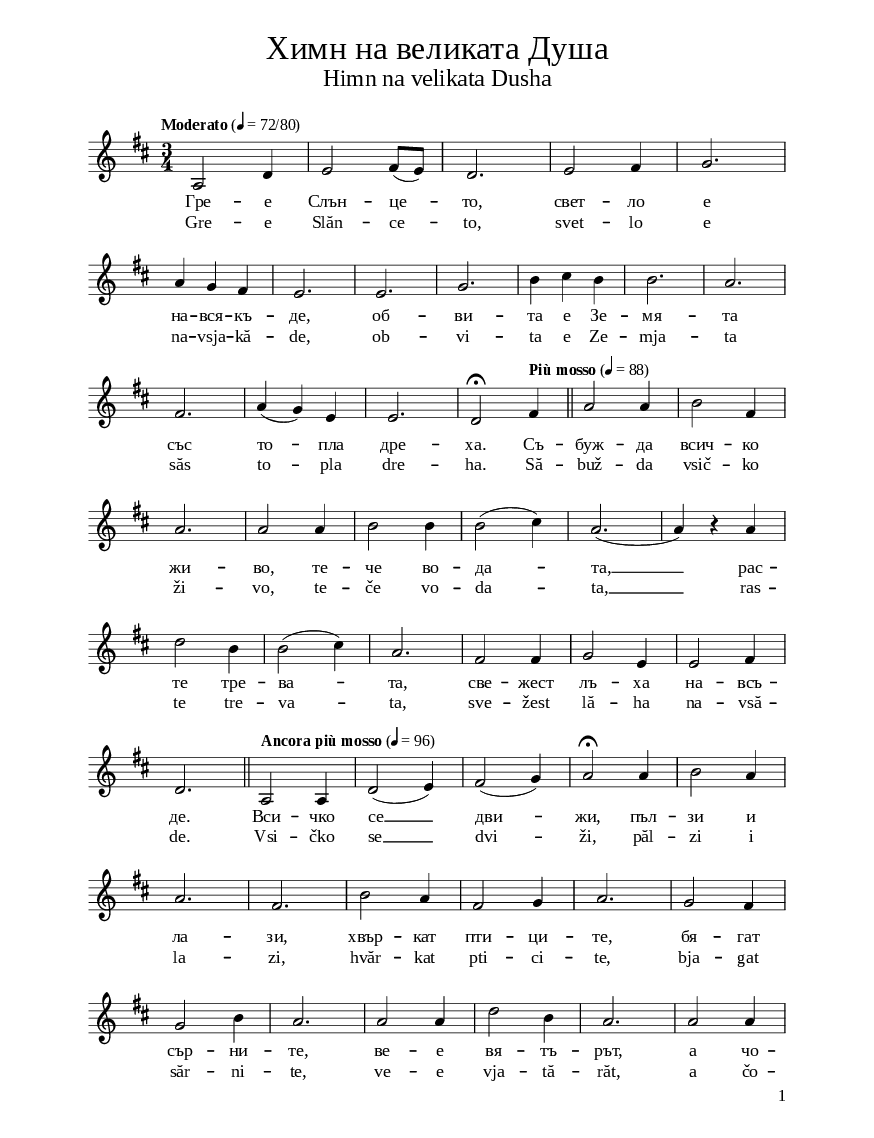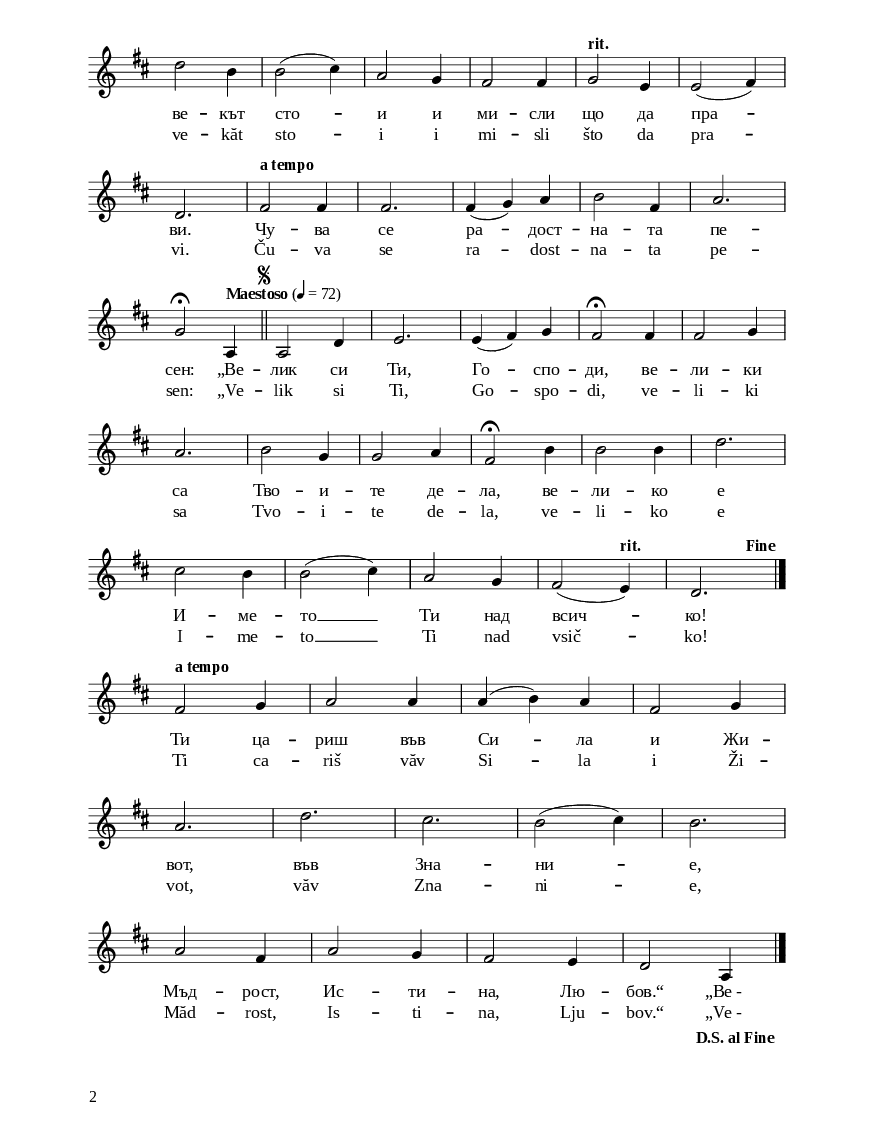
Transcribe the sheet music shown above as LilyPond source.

\version "2.24.1"

% include paper part and global functions
\include "include/globals.ily"

\bookpart {
   \label #'ref104
  \tocItem \markup "Химн на великата Душа – Himn na velikata Duša"
  \include "include/bookpart-paper.ily"
  \score {
    \include "include/score-layout.ily"


    \new Voice \absolute {
      \clef treble
      \key d \major
      \time 3/4
      \tempoFunc "Moderato" 4 "72/80"
      \autoBeamOff



      \autoBeamOff
      a2 d'4 | e'2 fis'8 [ (e'8) ]| d'2. | e'2 fis'4 | g'2. | \break

      a'4 g'4 fis'4 | e'2. | e'2. | g'2. | b'4 cis''4 b'4 | b'2. | a'2. | \break

      fis'2. | a'4 (g'4) e'4 | e'2. | d'2 \fermata
      \tempoFunc "Più mosso" 4 "88"
      fis'4  \bar "||" a'2 a'4 | b'2 fis'4 | \break

      a'2. | a'2 a'4 | b'2 b'4 | b'2 ( cis''4 ) | a'2. ( | a'4 ) r4 a'4 | \break

      d''2 b'4 | b'2 ( cis''4 ) | a'2. | fis'2 fis'4  | g'2 e'4 | e'2 fis'4 | \break

      d'2.  \bar "||"
       \tempoFunc "Ancora più mosso" 4 "96"

      a2 a4 | d'2 ( e'4 ) | fis'2 ( g'4 ) | a'2 \fermata a'4 | b'2 a'4 | \break

      a'2. | fis'2. |
     
      b'2 a'4 | fis'2 g'4 | a'2. | g'2 fis'4 | \break

      g'2 b'4 | a'2. | a'2 a'4 | d''2 b'4 | a'2. | a'2 a'4 | \break

      d''2 b'4 | b'2 ( cis''4 ) | a'2 g'4 |fis'2  fis'4 |
      \tempo "rit." g'2  e'4 | e'2 ( fis'4 ) | \break
      d'2. | \tempo "a tempo" fis'2 fis'4 | fis'2. | fis'4 ( g'4 )  a'4 | b'2 fis'4 |a'2.   \break
      | % 61
      g'2 ^\fermata  \tempoFunc "Maestoso" 4 "72" a4 \mark \markup {\small \musicglyph "scripts.segno" }  \bar "||"
      a2  d'4 | % 63
      e'2. | % 64
      e'4 (  fis'4 )  g'4 | % 65
      fis'2 ^\fermata  fis'4 | % 66
      fis'2  g'4 \break | % 67
      a'2. | % 68
      b'2  g'4 | % 69
      g'2  a'4 |
      fis'2 ^\fermata  b'4 | % 71
      b'2  b'4 | % 72
      d''2. \break | % 73
      cis''2  b'4 | % 74
      b'2 (  cis''4 ) | % 75
      a'2  g'4 | % 76
      fis'2 ( \tempo "rit." e'4 )  | % 77
      \tempo "              Fine" d'2. \bar "|."
      \break | % 78
      \tempo "a tempo" fis'2 g'4 | % 79
      a'2  a'4 |
      a'4 (  b'4 )  a'4 | % 81
      fis'2  g'4 \break | % 82
      a'2. | % 83
      d''2. | % 84
      cis''2. | % 85
      b'2 (  cis''4 ) | % 86
      b'2. \break | % 87
      a'2  fis'4 | % 88
      a'2  g'4 | % 89
      fis'2  e'4 |
      d'2  a4 \bar "|."
    }

    \addlyrics {
      Гре -- е Слън -- це -- то, свет -- ло е

      на -- вся -- къ -- де,  об -- ви -- та е Зе -- мя -- та със то -- пла дре -- ха.

      Съ -- буж -- да всич  --  ко жи -- во,

      те -- че во -- да -- та, __ рас -- те тре -- ва -- та,

      све -- жест лъ -- ха на -- всъ -- де.

      Вси -- чко се __ дви -- жи, пъл -- зи и ла -- зи,

      хвър -- кат пти -- ци -- те, бя -- гат сър -- ни -- те,

      ве -- е вя -- тъ -- рът, а чо -- ве -- кът сто -- и

      и ми -- сли що да пра -- ви.

      Чу -- ва се ра -- дост -- на -- та пе -- сен:

      „Ве -- лик си Ти, Го -- спо -- ди,

      ве -- ли -- ки са Тво -- и -- те де -- ла,

      ве -- ли -- ко е И -- ме -- то __ Ти над всич -- ко!

      Ти ца -- риш във Си -- ла и Жи -- вот,

      във Зна -- ни -- е, Мъд -- рост,

      Ис -- ти -- на, Лю -- бов.“ "„Ве - "

    }
    \addlyrics {
      Gre -- e Slăn -- ce -- to, svet -- lo e

      na -- vsja -- kă -- de,  ob -- vi -- ta e Ze -- mja -- ta săs to -- pla dre -- ha.

      Să -- buž -- da vsič  --  ko ži -- vo,

      te -- če vo -- da -- ta, __ ras -- te tre -- va -- ta,

      sve -- žest lă -- ha na -- vsă -- de.

      Vsi -- čko se __ dvi -- ži, păl -- zi i la -- zi,

      hvăr -- kat pti -- ci -- te, bja -- gat săr -- ni -- te,

      ve -- e vja -- tă -- răt, a čo -- ve -- kăt sto -- i

      i mi -- sli što da pra -- vi.

      Ču -- va se ra -- dost -- na -- ta pe -- sen:

      „Ve -- lik si Ti, Go -- spo -- di,

      ve -- li -- ki sa Tvo -- i -- te de -- la,

      ve -- li -- ko e I -- me -- to __ Ti nad vsič -- ko!

      Ti ca -- riš văv Si -- la i Ži -- vot,

      văv Zna -- ni -- e, Măd -- rost,

      Is -- ti -- na, Lju -- bov.“ "„Ve - "

    }


    \header {
      title = \titleFunc "Химн на великата Душа" "Himn na velikata Dusha"
    }

    \midi{}

  } % score

  \markup \dc-one "D.S. al Fine"
  %

  % include foreign translation(s) of the song

  \pageBreak
  \version "2.22.0"

\markup \fill-line { \fontsize #6 "Hymne der Großen Seele" }
\markup \null
\markup \null
\markup \fontsize #+2.5 {
  \hspace #12
  \override #'(baseline-skip . 2)

  \column {
    \line { " " }

 \line { " "Die Sonne scheint, }

 \line { " "überall ist es hell, }

 \line { " "die Erde ist von einem warmen Gewand umhüllt. }

 \line { " "Sie erweckt alles Lebendige; }

 \line { " "das Wasser fließt, das Gras sprießt, }

 \line { " "eine frische Brise weht überall. }

 \line { " "Alles bewegt sich, kriecht und krabbelt.}

 \line { " "Die Vögel flattern, die Rehe laufen }

 \line { " "und der Wind weht }

 \line { " "und der Mensch steht}

 \line { " "und denkt nach, was er tun soll. }

 \line { " "Dann erklingt ein fröhliches Lied:}

 \line { " "Groß bist Du, Herr,}

 \line { " " groß sind Deine Werke, }

 \line { " " groß ist Dein Name über allem!}

 \line { " "Du herrschst in der Kraft und im Leben,}

 \line { " "im Wissen, in der Weisheit, }

 \line { " "der Wahrheit und der Liebe.}

 \line { " "Groß bist Du, Herr, }

 \line { " "groß sind Deine Werke, }

 \line { " "groß ist Dein Name über allem!}

  }
}


} % bookpart
